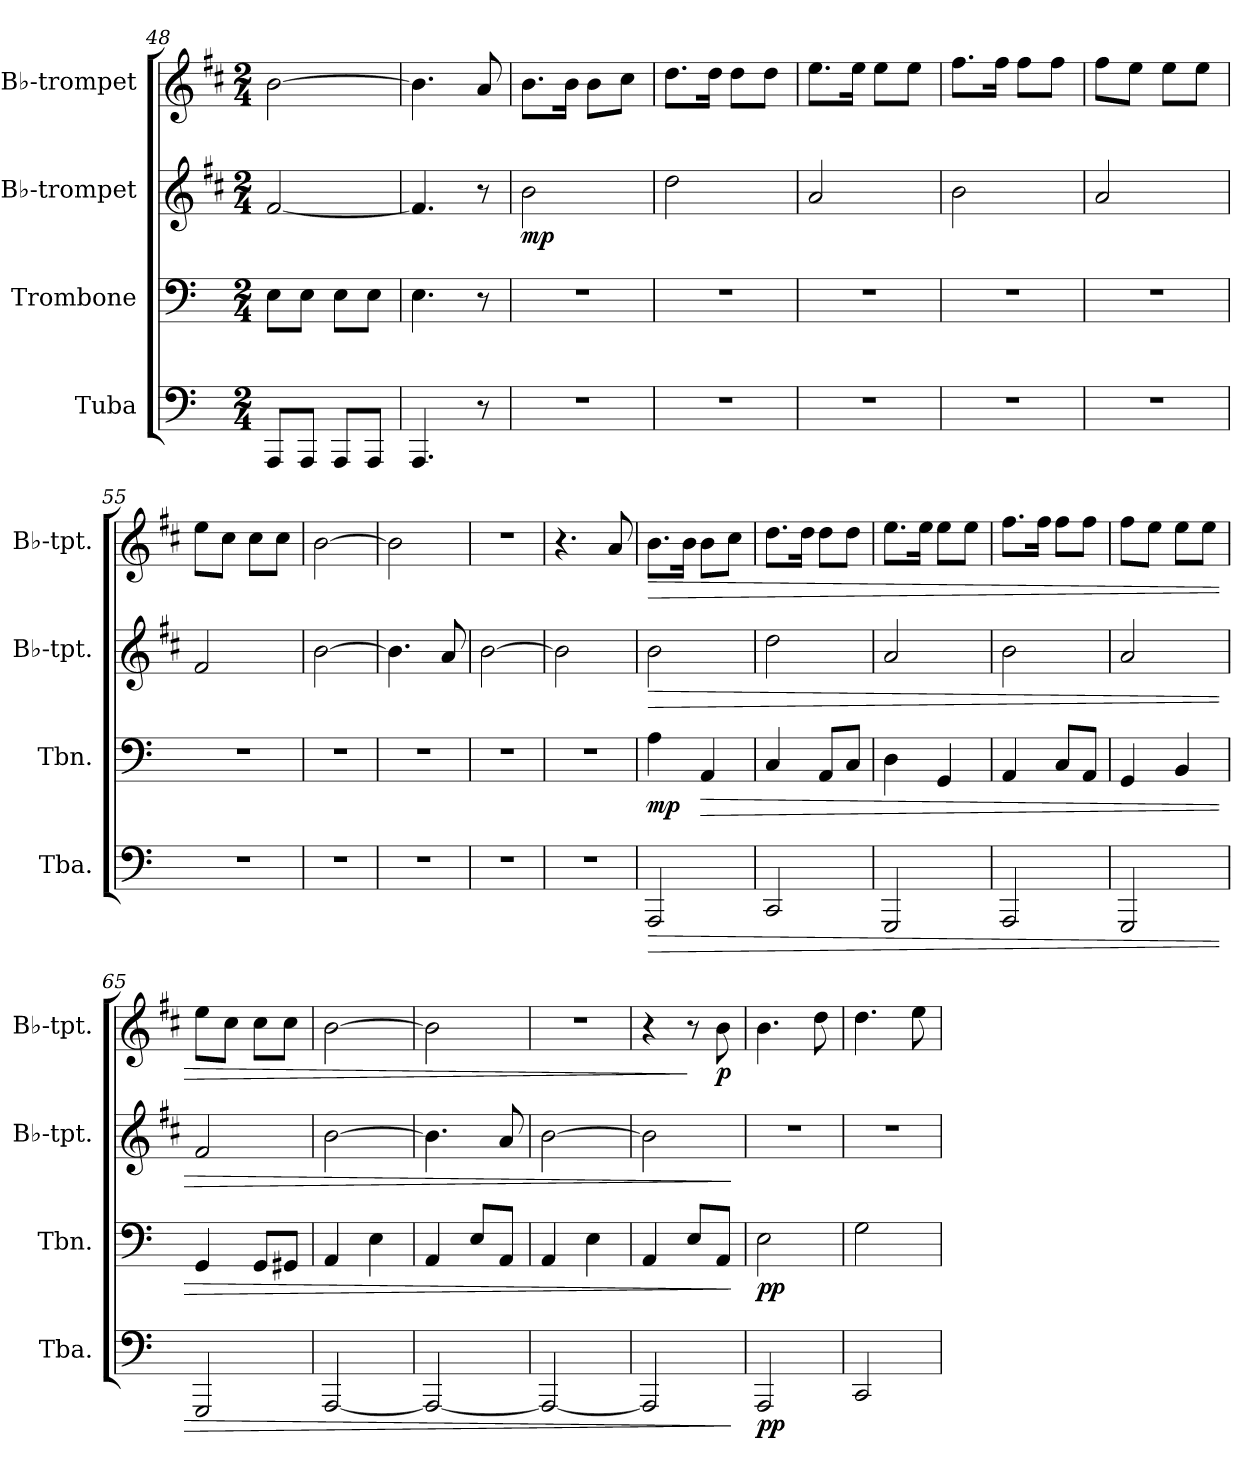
**kern	**dynam	**kern	**dynam	**kern	**dynam	**kern	**dynam
*part4	*part4	*part3	*part3	*part2	*part2	*part1	*part1
*staff4	*staff4	*staff3	*staff3	*staff2	*staff2	*staff1	*staff1
*I"Tuba	*	*I"Trombone	*	*I"B♭-trompet	*	*I"B♭-trompet	*
*I'Tba.	*	*I'Tbn.	*	*I'B♭-tpt.	*	*I'B♭-tpt.	*
*clefF4	*	*clefF4	*	*clefG2	*	*clefG2	*
*	*	*	*	*ITrd1c2	*	*ITrd1c2	*
*k[]	*	*k[]	*	*k[]	*	*k[]	*
*M2/4	*	*M2/4	*	*M2/4	*	*M2/4	*
=48	=48	=48	=48	=48	=48	=48	=48
8AAA/L	.	8E\L	.	[2e/	.	[2a\	.
8AAA/J	.	8E\J	.	.	.	.	.
8AAA/L	.	8E\L	.	.	.	.	.
8AAA/J	.	8E\J	.	.	.	.	.
=49	=49	=49	=49	=49	=49	=49	=49
4.AAA/	.	4.E\	.	4.e/]	.	4.a\]	.
8r	.	8r	.	8r	.	8g/	.
!!LO:LB:g=z
=50	=50	=50	=50	=50	=50	=50	=50
!	!	!	!	!	!LO:DY:b	!	!
2r	.	2r	.	2a\	mp	8.a\L	.
.	.	.	.	.	.	16a\Jk	.
.	.	.	.	.	.	8a\L	.
.	.	.	.	.	.	8b\J	.
=51	=51	=51	=51	=51	=51	=51	=51
2r	.	2r	.	2cc\	.	8.cc\L	.
.	.	.	.	.	.	16cc\Jk	.
.	.	.	.	.	.	8cc\L	.
.	.	.	.	.	.	8cc\J	.
=52	=52	=52	=52	=52	=52	=52	=52
2r	.	2r	.	2g/	.	8.dd\L	.
.	.	.	.	.	.	16dd\Jk	.
.	.	.	.	.	.	8dd\L	.
.	.	.	.	.	.	8dd\J	.
=53	=53	=53	=53	=53	=53	=53	=53
2r	.	2r	.	2a\	.	8.ee\L	.
.	.	.	.	.	.	16ee\Jk	.
.	.	.	.	.	.	8ee\L	.
.	.	.	.	.	.	8ee\J	.
=54	=54	=54	=54	=54	=54	=54	=54
2r	.	2r	.	2g/	.	8ee\L	.
.	.	.	.	.	.	8dd\J	.
.	.	.	.	.	.	8dd\L	.
.	.	.	.	.	.	8dd\J	.
=55	=55	=55	=55	=55	=55	=55	=55
2r	.	2r	.	2e/	.	8dd\L	.
.	.	.	.	.	.	8b\J	.
.	.	.	.	.	.	8b\L	.
.	.	.	.	.	.	8b\J	.
=56	=56	=56	=56	=56	=56	=56	=56
2r	.	2r	.	[2a\	.	[2a\	.
=57	=57	=57	=57	=57	=57	=57	=57
2r	.	2r	.	4.a\]	.	2a\]	.
.	.	.	.	8g/	.	.	.
=58	=58	=58	=58	=58	=58	=58	=58
2r	.	2r	.	[2a\	.	2r	.
=59	=59	=59	=59	=59	=59	=59	=59
2r	.	2r	.	2a\]	.	4.r	.
.	.	.	.	.	.	8g/	.
=60	=60	=60	=60	=60	=60	=60	=60
!	!LO:HP:b	!	!LO:DY:b	!	!LO:HP:b	!	!LO:HP:b
2AAA/	>	4A\	mp	2a\	>	8.a\L	>
.	.	.	.	.	.	16a\Jk	.
!	!	!	!LO:HP:b	!	!	!	!
.	.	4AA/	>	.	.	8a\L	.
.	.	.	.	.	.	8b\J	.
!!LO:PB:g=z
=61	=61	=61	=61	=61	=61	=61	=61
2CC/	.	4C/	.	2cc\	.	8.cc\L	.
.	.	.	.	.	.	16cc\Jk	.
.	.	8AA/L	.	.	.	8cc\L	.
.	.	8C/J	.	.	.	8cc\J	.
=62	=62	=62	=62	=62	=62	=62	=62
2GGG/	.	4D\	.	2g/	.	8.dd\L	.
.	.	.	.	.	.	16dd\Jk	.
.	.	4GG/	.	.	.	8dd\L	.
.	.	.	.	.	.	8dd\J	.
=63	=63	=63	=63	=63	=63	=63	=63
2AAA/	.	4AA/	.	2a\	.	8.ee\L	.
.	.	.	.	.	.	16ee\Jk	.
.	.	8C/L	.	.	.	8ee\L	.
.	.	8AA/J	.	.	.	8ee\J	.
=64	=64	=64	=64	=64	=64	=64	=64
2GGG/	.	4GG/	.	2g/	.	8ee\L	.
.	.	.	.	.	.	8dd\J	.
.	.	4BB/	.	.	.	8dd\L	.
.	.	.	.	.	.	8dd\J	.
=65	=65	=65	=65	=65	=65	=65	=65
2GGG/	.	4GG/	.	2e/	.	8dd\L	.
.	.	.	.	.	.	8b\J	.
.	.	8GG/L	.	.	.	8b\L	.
.	.	8GG#X/J	.	.	.	8b\J	.
=66	=66	=66	=66	=66	=66	=66	=66
[2AAA/	.	4AA/	.	[2a\	.	[2a\	.
.	.	4E\	.	.	.	.	.
=67	=67	=67	=67	=67	=67	=67	=67
2AAA/_	.	4AA/	.	4.a\]	.	2a\]	.
.	.	8E/L	.	.	.	.	.
.	.	8AA/J	.	8g/	.	.	.
=68	=68	=68	=68	=68	=68	=68	=68
2AAA/_	.	4AA/	.	[2a\	.	2r	.
.	.	4E\	.	.	.	.	.
=69	=69	=69	=69	=69	=69	=69	=69
2AAA/]	.	4AA/	.	2a\]	.	4r	.
.	.	8E/L	.	.	.	8r	]
!	!	!	!	!	!	!	!LO:DY:b
.	.	8AA/J	.	.	.	8a\	p
.	]	.	]	.	]	.	.
=70	=70	=70	=70	=70	=70	=70	=70
*	*	*	*	*	*	*MM94	*
!	!LO:DY:b	!	!LO:DY:b	!	!	!	!
2AAA/	pp	2E\	pp	2r	.	4.a\	.
.	.	.	.	.	.	8cc\	.
=71	=71	=71	=71	=71	=71	=71	=71
2CC/	.	2G\	.	2r	.	4.cc\	.
.	.	.	.	.	.	8dd\	.
=	=	=	=	=	=	=	=
*-	*-	*-	*-	*-	*-	*-	*-
